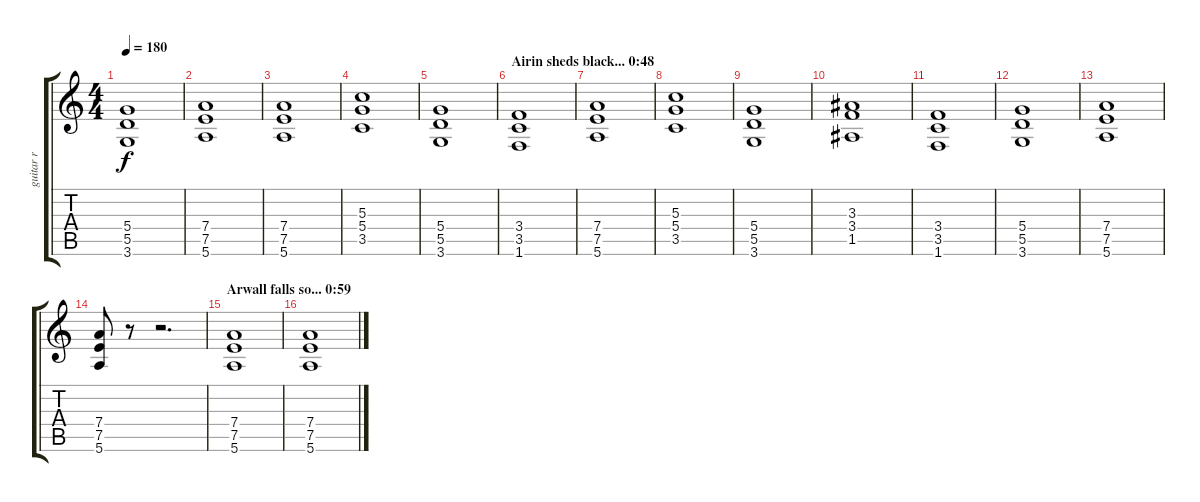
\track ("guitar r" "guitar r") {instrument distortionguitar}
\staff {score tabs}
\tuning (E4 B3 G3 D3 A2 E2) {hide}
\ts (4 4)
\tempo 180
\clef g2
\ks c
(5.4 5.5 3.6).1{dy f} |
(7.4 7.5 5.6).1 |
(7.4 7.5 5.6).1 |
(5.3 5.4 3.5).1 |
(5.4 5.5 3.6).1 |
\section ("" "Airin sheds black... 0:48")
(3.4 3.5 1.6).1 |
(7.4 7.5 5.6).1 |
(5.3 5.4 3.5).1 |
(5.4 5.5 3.6).1 |
(3.3 3.4 1.5).1 |
(3.4 3.5 1.6).1 |
(5.4 5.5 3.6).1 |
(7.4 7.5 5.6).1 |
(7.4 7.5 5.6).8 r.8 r.2{d} |
\section ("" "Arwall falls so... 0:59")
(7.4 7.5 5.6).1 |
(7.4 7.5 5.6).1
